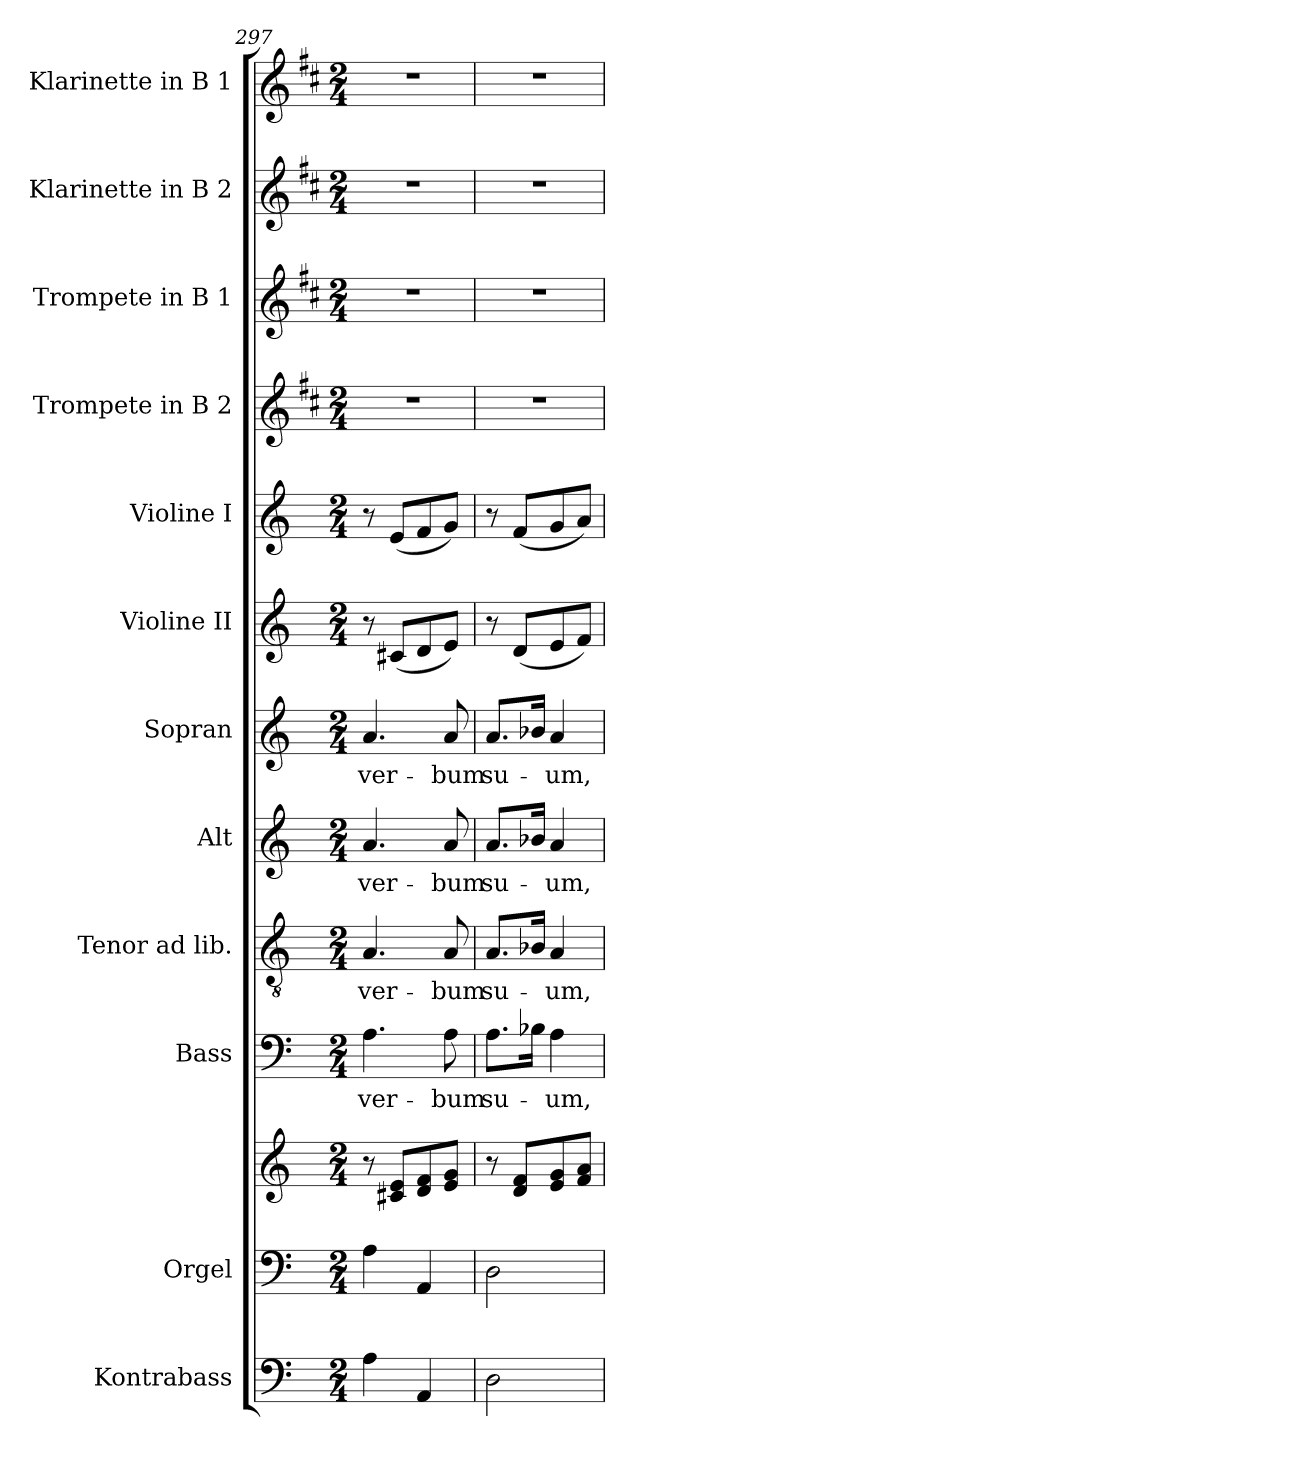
**kern	**kern	**kern	**kern	**text	**kern	**text	**kern	**text	**kern	**text	**kern	**kern	**kern	**kern	**kern	**kern
*part12	*part11	*part11	*part10	*part10	*part9	*part9	*part8	*part8	*part7	*part7	*part6	*part5	*part4	*part3	*part2	*part1
*staff13	*staff12	*staff11	*staff10	*staff10	*staff9	*staff9	*staff8	*staff8	*staff7	*staff7	*staff6	*staff5	*staff4	*staff3	*staff2	*staff1
*I"Kontrabass	*I"Orgel	*	*I"Bass	*	*I"Tenor ad lib.	*	*I"Alt	*	*I"Sopran	*	*I"Violine II	*I"Violine I	*I"Trompete in B 2	*I"Trompete in B 1	*I"Klarinette in B 2	*I"Klarinette in B 1
*I'Kb.	*I'Org.	*	*I'B	*	*I'T	*	*I'A	*	*I'S	*	*I'Vl. II	*I'Vl. I	*	*	*	*
*clefF4	*clefF4	*clefG2	*clefF4	*	*clefGv2	*	*clefG2	*	*clefG2	*	*clefG2	*clefG2	*clefG2	*clefG2	*clefG2	*clefG2
*ITrd7c12	*	*	*	*	*	*	*	*	*	*	*	*	*ITrd1c2	*ITrd1c2	*ITrd1c2	*ITrd1c2
*k[]	*k[]	*k[]	*k[]	*	*k[]	*	*k[]	*	*k[]	*	*k[]	*k[]	*k[]	*k[]	*k[]	*k[]
*C:	*C:	*C:	*C:	*	*C:	*	*C:	*	*C:	*	*C:	*C:	*C:	*C:	*C:	*C:
*M2/4	*M2/4	*M2/4	*M2/4	*	*M2/4	*	*M2/4	*	*M2/4	*	*M2/4	*M2/4	*M2/4	*M2/4	*M2/4	*M2/4
=297	=297	=297	=297	=297	=297	=297	=297	=297	=297	=297	=297	=297	=297	=297	=297	=297
!	!	!	!	!LO:LY:b	!	!LO:LY:b	!	!LO:LY:b	!	!LO:LY:b	!	!	!	!	!	!
4AA\	4A\	8r	4.A\	ver-	4.A/	ver-	4.a/	ver-	4.a/	ver-	8r	8r	2r	2r	2r	2r
.	.	8c#X/ 8e/L	.	.	.	.	.	.	.	.	(<8c#X/L	(<8e/L	.	.	.	.
4AAA/	4AA/	8d/ 8f/	.	.	.	.	.	.	.	.	8d/	8f/	.	.	.	.
!	!	!	!	!LO:LY:b	!	!LO:LY:b	!	!LO:LY:b	!	!LO:LY:b	!	!	!	!	!	!
.	.	8e/ 8g/J	8A\	-bum	8A/	-bum	8a/	-bum	8a/	-bum	8e/J)	8g/J)	.	.	.	.
=298	=298	=298	=298	=298	=298	=298	=298	=298	=298	=298	=298	=298	=298	=298	=298	=298
!	!	!	!	!LO:LY:b	!	!LO:LY:b	!	!LO:LY:b	!	!LO:LY:b	!	!	!	!	!	!
2DD\	2D\	8r	8.A\L	su-	8.A/L	su-	8.a/L	su-	8.a/L	su-	8r	8r	2r	2r	2r	2r
.	.	8d/ 8f/L	.	.	.	.	.	.	.	.	(<8d/L	(<8f/L	.	.	.	.
.	.	.	16B-X\Jk	.	16B-X/Jk	.	16b-X/Jk	.	16b-X/Jk	.	.	.	.	.	.	.
!	!	!	!	!LO:LY:b	!	!LO:LY:b	!	!LO:LY:b	!	!LO:LY:b	!	!	!	!	!	!
.	.	8e/ 8g/	4A\	-um,	4A/	-um,	4a/	-um,	4a/	-um,	8e/	8g/	.	.	.	.
.	.	8f/ 8a/J	.	.	.	.	.	.	.	.	8f/J)	8a/J)	.	.	.	.
=	=	=	=	=	=	=	=	=	=	=	=	=	=	=	=	=
*-	*-	*-	*-	*-	*-	*-	*-	*-	*-	*-	*-	*-	*-	*-	*-	*-
